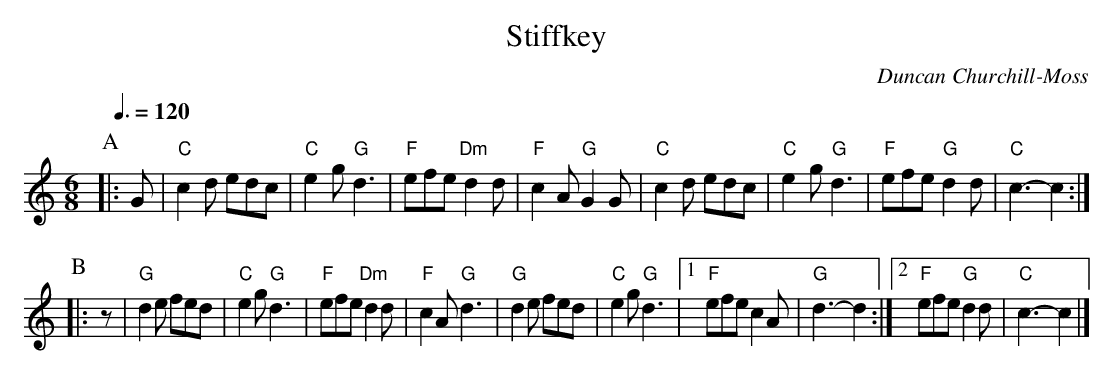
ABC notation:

X:1
T:Stiffkey
C:Duncan Churchill-Moss
M:6/8
L:1/8
Q:3/8=120
K:C
P:A
|: G | "C"c2d edc | "C"e2g "G"d3 | "F"efe "Dm"d2d | "F"c2A "G"G2G |\
"C"c2d edc | "C"e2g "G"d3 | "F"efe "G"d2d | "C"c3-c2 :|
P:B
|: z | "G"d2e fed | "C"e2g "G"d3 | "F"efe "Dm"d2d | "F"c2A "G"d3 |\
"G"d2e fed | "C"e2g "G"d3 |1 "F"efe c2A | "G"d3-d2 :|2 "F"efe "G"d2d | "C"c3-c2 |]
